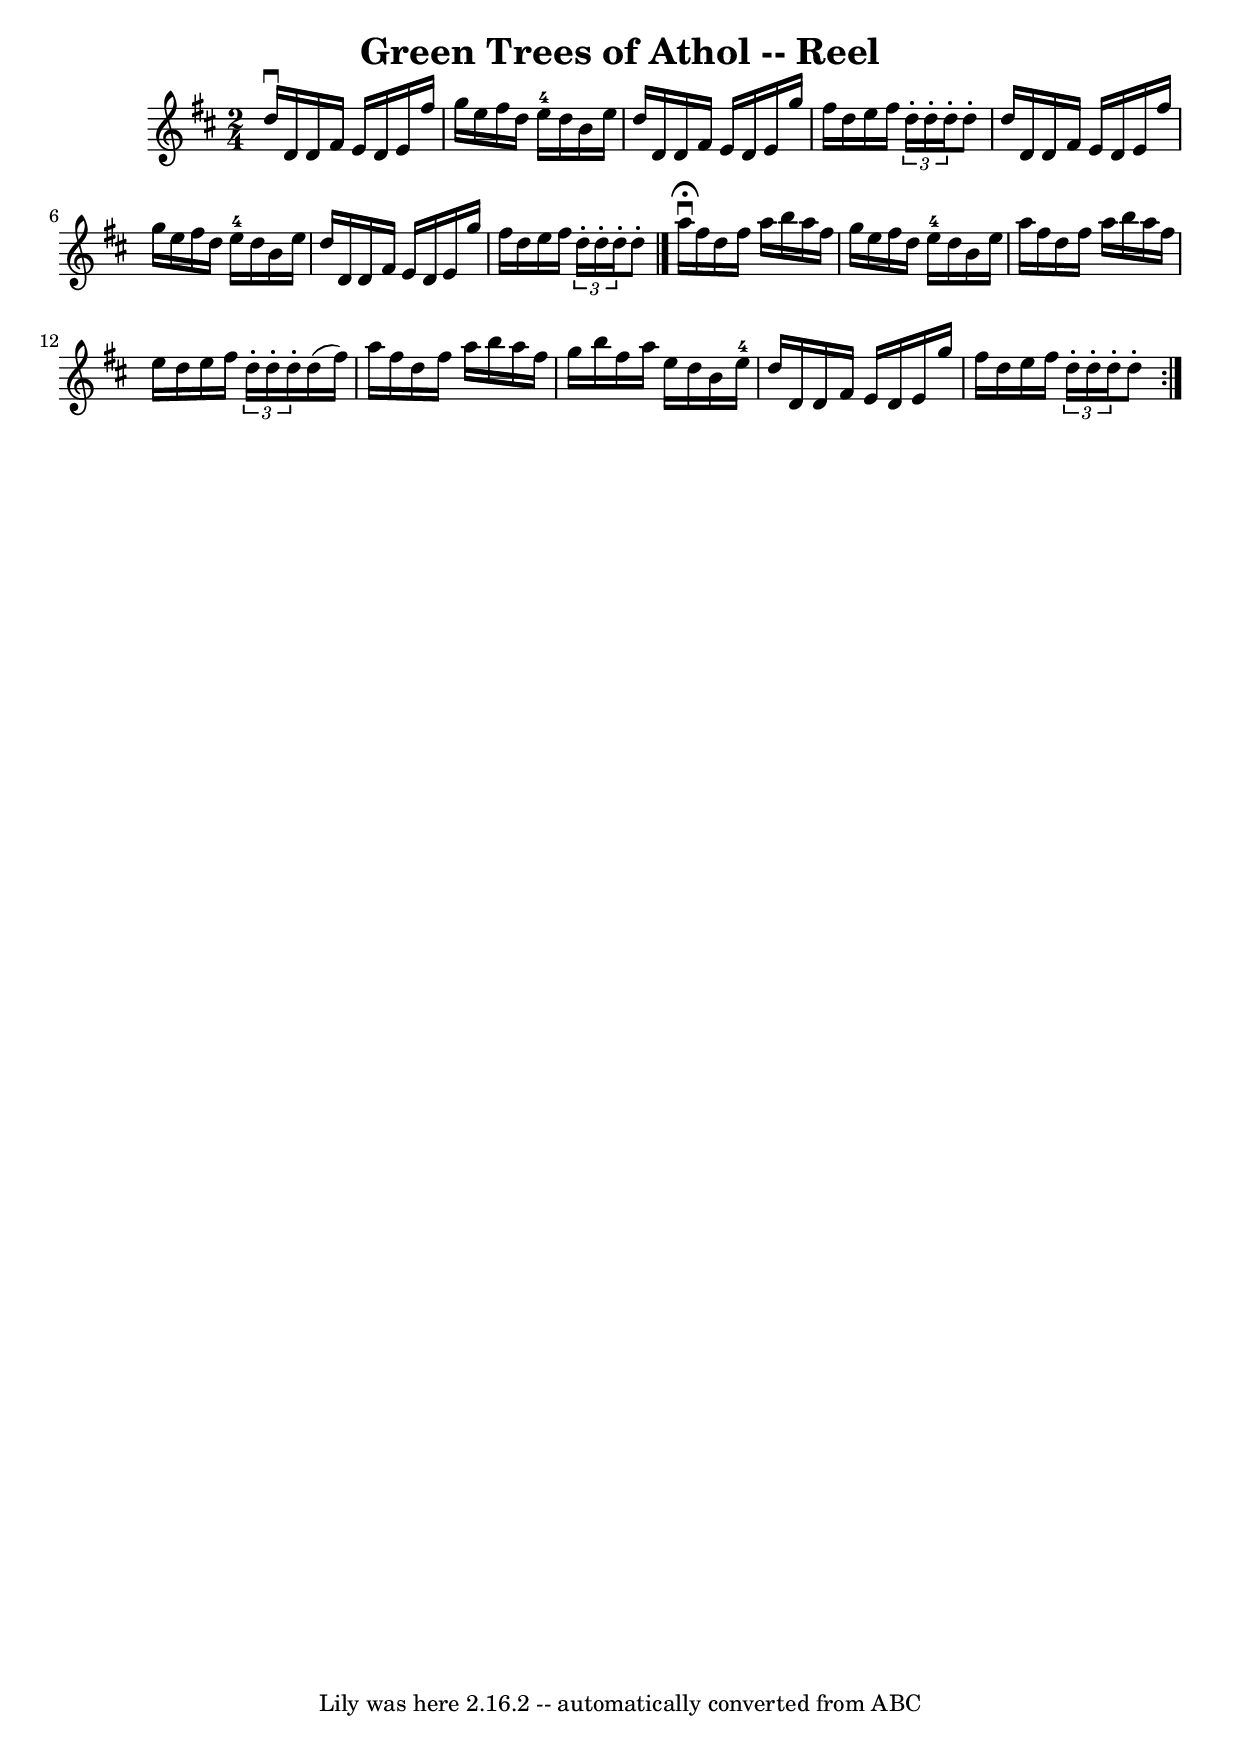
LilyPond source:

\version "2.7.40"
\include "Mammoth.ily"
\header {
	%% book = "Ryan's Mammoth Collection"
	crossRefNumber = "1"
	footnotes = "\\\\245"
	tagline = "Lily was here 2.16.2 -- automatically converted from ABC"
	title = "Green Trees of Athol -- Reel"
}
voicedefault =  {
\set Score.defaultBarType = "empty"

\time 2/4 \key d \major d''16^\downbow d'16 d'16 fis'16 e'16    
d'16 e'16 fis''16    |
 g''16 e''16 fis''16 d''16      
e''16-4 d''16 b'16 e''16    |
 d''16 d'16 d'16    
fis'16 e'16 d'16 e'16 g''16    |
 fis''16 d''16 e''16 
 fis''16    \times 2/3 { d''16 -. d''16 -. d''16 -. } d''8 -.   
|
 d''16 d'16 d'16 fis'16 e'16 d'16 e'16 fis''16 
   |
 g''16 e''16 fis''16 d''16 e''16-4 d''16    
b'16 e''16    |
 d''16 d'16 d'16 fis'16 e'16 d'16    
e'16 g''16    |
 fis''16 d''16 e''16 fis''16    
\times 2/3 { d''16 -. d''16 -. d''16 -. } d''8 -.     \bar "|."     
\repeat volta 2 { a''16^\fermata^\downbow fis''16 d''16 fis''16    
a''16 b''16 a''16 fis''16    |
 g''16 e''16 fis''16    
d''16 e''16-4 d''16 b'16 e''16    |
 a''16 fis''16   
 d''16 fis''16 a''16 b''16 a''16 fis''16    |
 e''16    
d''16 e''16 fis''16    \times 2/3 { d''16 -. d''16 -. d''16 -. }   
d''16 (fis''16)   |
 a''16 fis''16 d''16 fis''16    
a''16 b''16 a''16 fis''16    |
 g''16 b''16 fis''16    
a''16 e''16 d''16 b'16 e''16-4   |
 d''16 d'16    
d'16 fis'16 e'16 d'16 e'16 g''16    |
 fis''16 d''16  
 e''16 fis''16    \times 2/3 { d''16 -. d''16 -. d''16 -. } d''8 -. 
    }   
}

\score{
    <<

	\context Staff="default"
	{
	    \voicedefault 
	}

    >>
	\layout {
	}
	\midi {}
}
